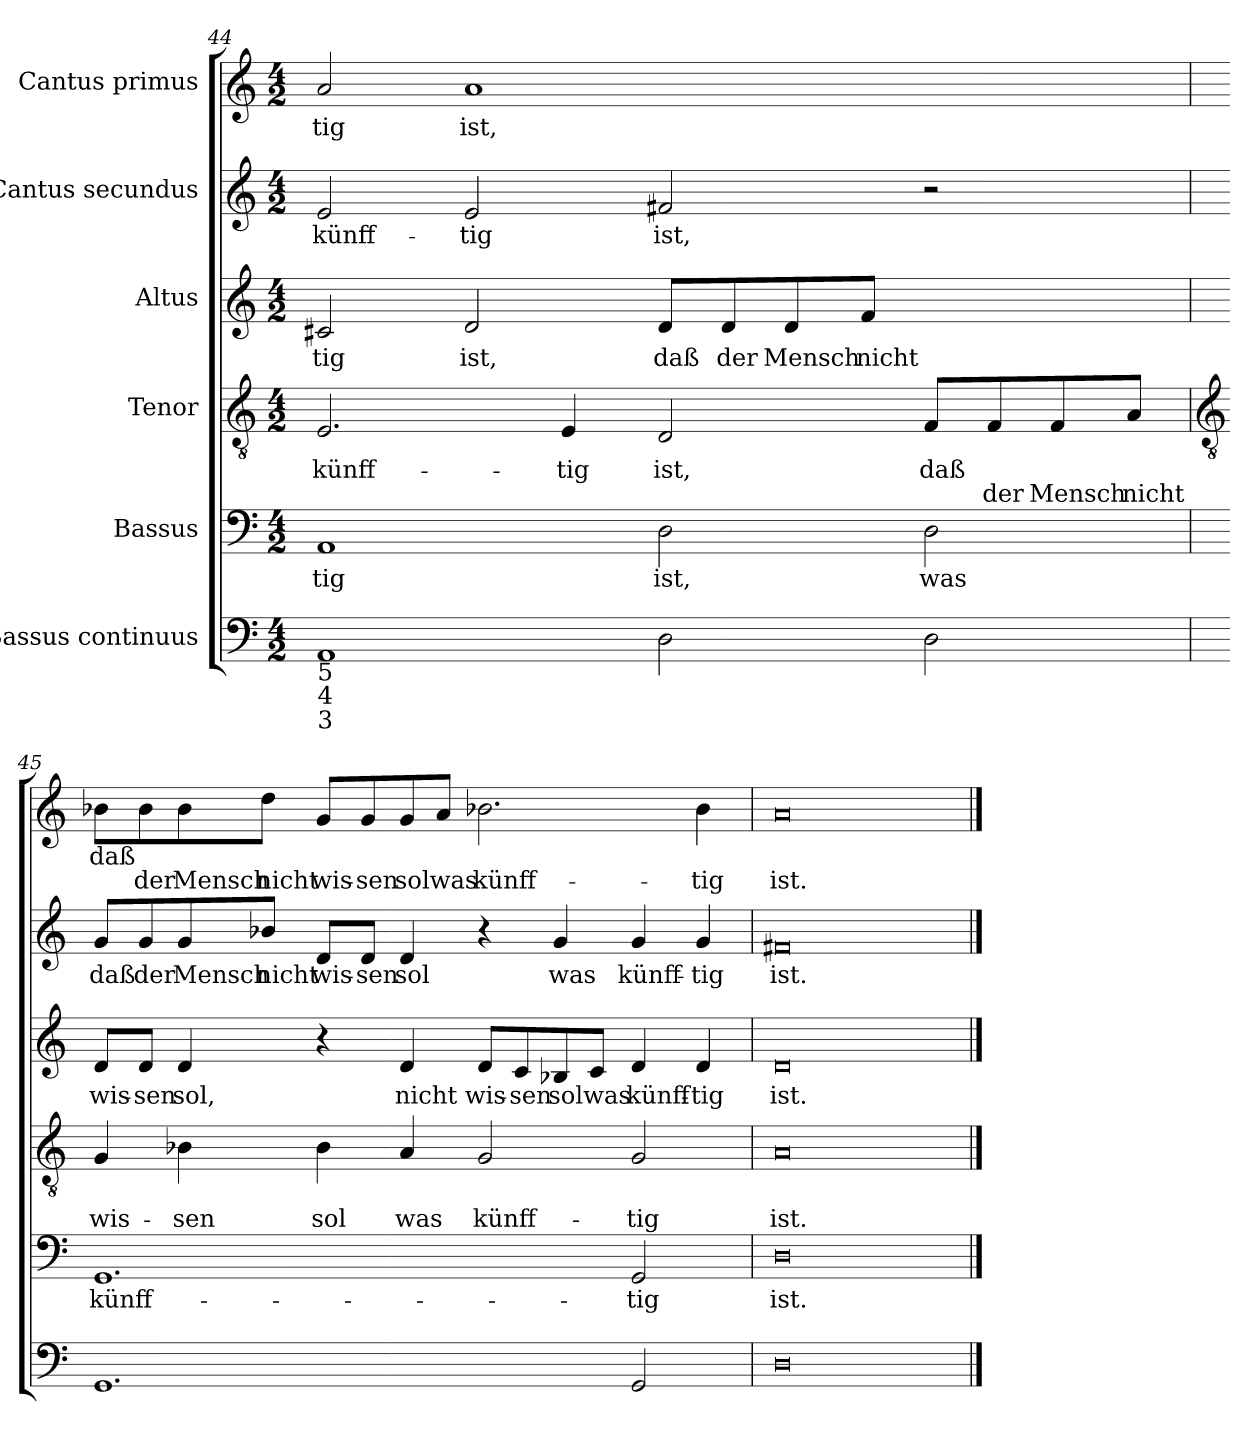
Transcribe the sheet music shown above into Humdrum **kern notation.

**kern	**kern	**text	**kern	**text	**text	**kern	**text	**kern	**text	**kern	**text	**text
*part6	*part5	*part5	*part4	*part4	*part4	*part3	*part3	*part2	*part2	*part1	*part1	*part1
*staff6	*staff5	*staff5	*staff4	*staff4	*staff4	*staff3	*staff3	*staff2	*staff2	*staff1	*staff1	*staff1
*I"Bassus continuus	*I"Bassus	*	*I"Tenor	*	*	*I"Altus	*	*I"Cantus secundus	*	*I"Cantus primus	*	*
*clefF4	*clefF4	*	*clefGv2	*	*	*clefG2	*	*clefG2	*	*clefG2	*	*
*k[]	*k[]	*	*k[]	*	*	*k[]	*	*k[]	*	*k[]	*	*
*C:	*C:	*	*C:	*	*	*C:	*	*C:	*	*C:	*	*
*M4/2	*M4/2	*	*M4/2	*	*	*M4/2	*	*M4/2	*	*M4/2	*	*
=44	=44	=44	=44	=44	=44	=44	=44	=44	=44	=44	=44	=44
!LO:TX:b:t=5\n4	!	!	!	!	!	!	!	!	!	!	!	!
!LO:TX:b:t=3	!	!	!	!	!	!	!	!	!	!	!	!
!	!	!LO:LY:b	!	!LO:LY:b	!	!	!LO:LY:b	!	!LO:LY:b	!	!LO:LY:b	!
1AA	1AA	-tig	2.E	künff-	.	2c#X	-tig	2e	künff-	2a	-tig	.
!	!	!	!	!	!	!	!LO:LY:b	!	!LO:LY:b	!	!LO:LY:b	!
.	.	.	.	.	.	2d	ist,	2e	-tig	1a	ist,	.
!	!	!	!	!LO:LY:b	!	!	!	!	!	!	!	!
.	.	.	4E	-tig	.	.	.	.	.	.	.	.
!	!	!LO:LY:b	!	!LO:LY:b	!	!	!LO:LY:b	!	!LO:LY:b	!	!	!
2D	2D	ist,	2D	ist,	.	8d/L	daß	2f#X	ist,	.	.	.
!	!	!	!	!	!	!	!LO:LY:b	!	!	!	!	!
.	.	.	.	.	.	8d/	der	.	.	.	.	.
!	!	!	!	!	!	!	!LO:LY:b	!	!	!	!	!
.	.	.	.	.	.	8d/	Mensch	.	.	.	.	.
!	!	!	!	!	!	!	!LO:LY:b	!	!	!	!	!
.	.	.	.	.	.	8f/J	nicht	.	.	.	.	.
!	!	!LO:LY:b	!	!LO:LY:b	!	!	!	!	!	!	!	!
2D	2D	was	8F/L	daß	.	2ryy	.	2r	.	2ryy	.	.
!	!	!	!	!	!LO:LY:b	!	!	!	!	!	!	!
.	.	.	8F/	.	der	.	.	.	.	.	.	.
!	!	!	!	!	!LO:LY:b	!	!	!	!	!	!	!
.	.	.	8F/	.	Mensch	.	.	.	.	.	.	.
!	!	!	!	!	!LO:LY:b	!	!	!	!	!	!	!
.	.	.	8A/J	.	nicht	.	.	.	.	.	.	.
!!LO:LB:g=z
=45	=45	=45	=45	=45	=45	=45	=45	=45	=45	=45	=45	=45
*	*	*	*clefGv2	*	*	*	*	*	*	*	*	*
!	!	!LO:LY:b	!	!	!LO:LY:b	!	!LO:LY:b	!	!LO:LY:b	!	!LO:LY:b	!
1.GG	1.GG	künff-	4G	.	wis-	8d/L	wis-	8g/L	daß	8b-X\L	daß	.
!	!	!	!	!	!	!	!LO:LY:b	!	!LO:LY:b	!	!	!LO:LY:b
.	.	.	.	.	.	8d/J	-sen	8g/	der	8b-\	.	der
!	!	!	!	!	!LO:LY:b	!	!LO:LY:b	!	!LO:LY:b	!	!	!LO:LY:b
.	.	.	4B-X	.	-sen	4d	sol,	8g/	Mensch	8b-\	.	Mensch
!	!	!	!	!	!	!	!	!	!LO:LY:b	!	!	!LO:LY:b
.	.	.	.	.	.	.	.	8b-X/J	nicht	8dd\J	.	nicht
!	!	!	!	!	!LO:LY:b	!	!	!	!LO:LY:b	!	!	!LO:LY:b
.	.	.	4B-	.	sol	4r	.	8d/L	wis-	8g/L	.	wis-
!	!	!	!	!	!	!	!	!	!LO:LY:b	!	!	!LO:LY:b
.	.	.	.	.	.	.	.	8d/J	-sen	8g/	.	-sen
!	!	!	!	!	!LO:LY:b	!	!LO:LY:b	!	!LO:LY:b	!	!	!LO:LY:b
.	.	.	4A	.	was	4d	nicht	4d	sol	8g/	.	sol
!	!	!	!	!	!	!	!	!	!	!	!	!LO:LY:b
.	.	.	.	.	.	.	.	.	.	8a/J	.	was
!	!	!	!	!	!LO:LY:b	!	!LO:LY:b	!	!	!	!	!LO:LY:b
.	.	.	2G	.	künff-	8d/L	wis-	4r	.	2.b-X	.	künff-
!	!	!	!	!	!	!	!LO:LY:b	!	!	!	!	!
.	.	.	.	.	.	8c/	-sen	.	.	.	.	.
!	!	!	!	!	!	!	!LO:LY:b	!	!LO:LY:b	!	!	!
.	.	.	.	.	.	8B-X/	sol	4g	was	.	.	.
!	!	!	!	!	!	!	!LO:LY:b	!	!	!	!	!
.	.	.	.	.	.	8c/J	was	.	.	.	.	.
!	!	!LO:LY:b	!	!	!LO:LY:b	!	!LO:LY:b	!	!LO:LY:b	!	!	!
2GG	2GG	-tig	2G	.	-tig	4d	künff-	4g	künff-	.	.	.
!	!	!	!	!	!	!	!LO:LY:b	!	!LO:LY:b	!	!	!LO:LY:b
.	.	.	.	.	.	4d	-tig	4g	-tig	4b-	.	-tig
=46	=46	=46	=46	=46	=46	=46	=46	=46	=46	=46	=46	=46
!	!	!LO:LY:b	!	!	!LO:LY:b	!	!LO:LY:b	!	!LO:LY:b	!	!	!LO:LY:b
0D	0D	ist.	0A	.	ist.	0d	ist.	0f#X	ist.	0a	.	ist.
==	==	==	==	==	==	==	==	==	==	==	==	==
*-	*-	*-	*-	*-	*-	*-	*-	*-	*-	*-	*-	*-
